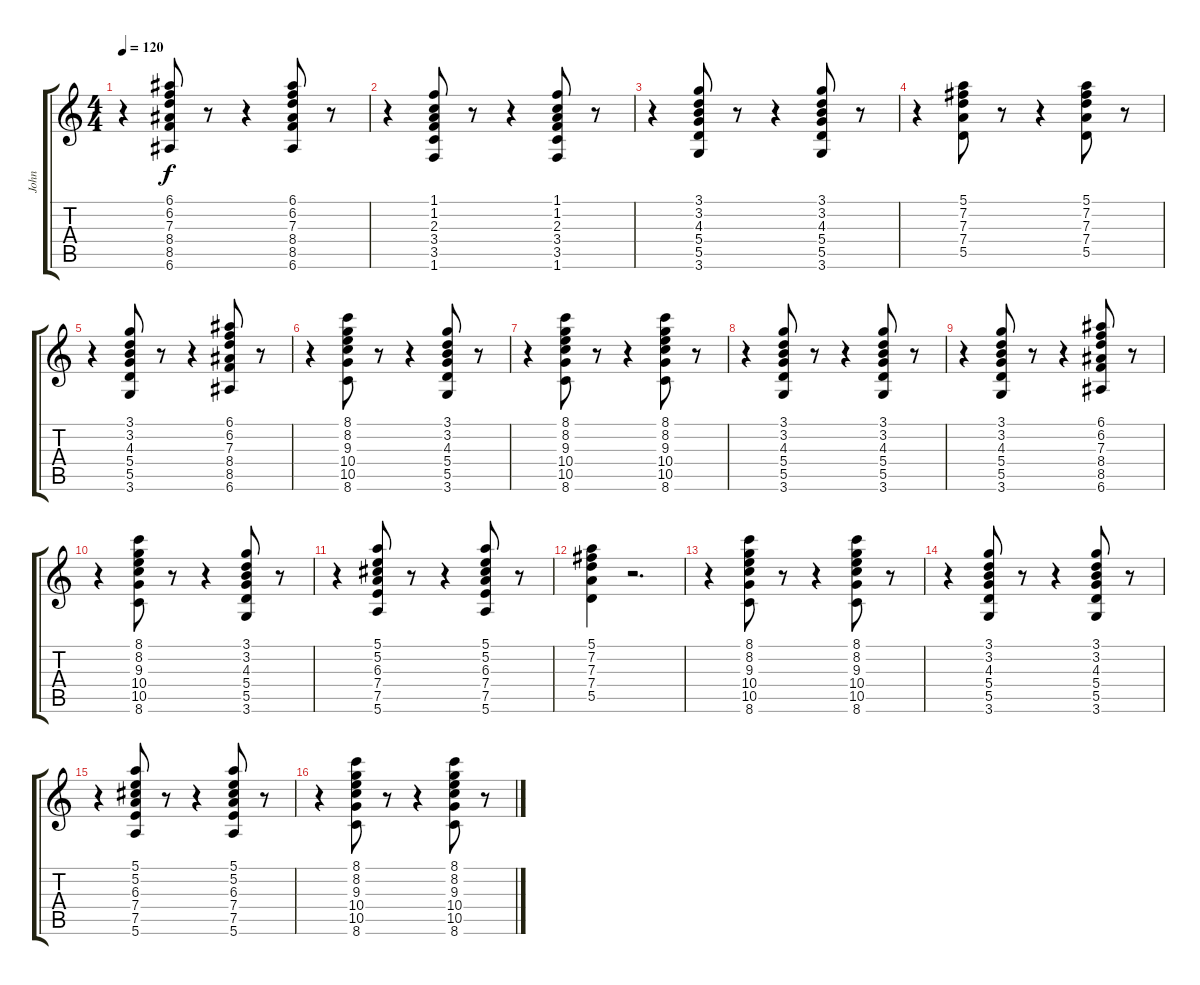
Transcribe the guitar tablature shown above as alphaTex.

\track ("John" "John") {instrument distortionguitar}
\staff {score tabs}
\tuning (E4 B3 G3 D3 A2 E2) {hide}
\ts (4 4)
\tempo 120
\clef g2
\ks c
r.4{dy f} (6.1 6.2 7.3 8.4 8.5 6.6).8 r.8 r.4 (6.1 6.2 7.3 8.4 8.5 6.6).8 r.8 |
r.4 (1.1 1.2 2.3 3.4 3.5 1.6).8 r.8 r.4 (1.1 1.2 2.3 3.4 3.5 1.6).8 r.8 |
r.4 (3.1 3.2 4.3 5.4 5.5 3.6).8 r.8 r.4 (3.1 3.2 4.3 5.4 5.5 3.6).8 r.8 |
r.4 (5.1 7.2 7.3 7.4 5.5).8 r.8 r.4 (5.1 7.2 7.3 7.4 5.5).8 r.8 |
r.4 (3.1 3.2 4.3 5.4 5.5 3.6).8 r.8 r.4 (6.1 6.2 7.3 8.4 8.5 6.6).8 r.8 |
r.4 (8.1 8.2 9.3 10.4 10.5 8.6).8 r.8 r.4 (3.1 3.2 4.3 5.4 5.5 3.6).8 r.8 |
r.4 (8.1 8.2 9.3 10.4 10.5 8.6).8 r.8 r.4 (8.1 8.2 9.3 10.4 10.5 8.6).8 r.8 |
r.4 (3.1 3.2 4.3 5.4 5.5 3.6).8 r.8 r.4 (3.1 3.2 4.3 5.4 5.5 3.6).8 r.8 |
r.4 (3.1 3.2 4.3 5.4 5.5 3.6).8 r.8 r.4 (6.1 6.2 7.3 8.4 8.5 6.6).8 r.8 |
r.4 (8.1 8.2 9.3 10.4 10.5 8.6).8 r.8 r.4 (3.1 3.2 4.3 5.4 5.5 3.6).8 r.8 |
r.4 (5.1 5.2 6.3 7.4 7.5 5.6).8 r.8 r.4 (5.1 5.2 6.3 7.4 7.5 5.6).8 r.8 |
(5.1 7.2 7.3 7.4 5.5).4 r.2{d} |
r.4 (8.1 8.2 9.3 10.4 10.5 8.6).8 r.8 r.4 (8.1 8.2 9.3 10.4 10.5 8.6).8 r.8 |
r.4 (3.1 3.2 4.3 5.4 5.5 3.6).8 r.8 r.4 (3.1 3.2 4.3 5.4 5.5 3.6).8 r.8 |
r.4 (5.1 5.2 6.3 7.4 7.5 5.6).8 r.8 r.4 (5.1 5.2 6.3 7.4 7.5 5.6).8 r.8 |
r.4 (8.1 8.2 9.3 10.4 10.5 8.6).8 r.8 r.4 (8.1 8.2 9.3 10.4 10.5 8.6).8 r.8
